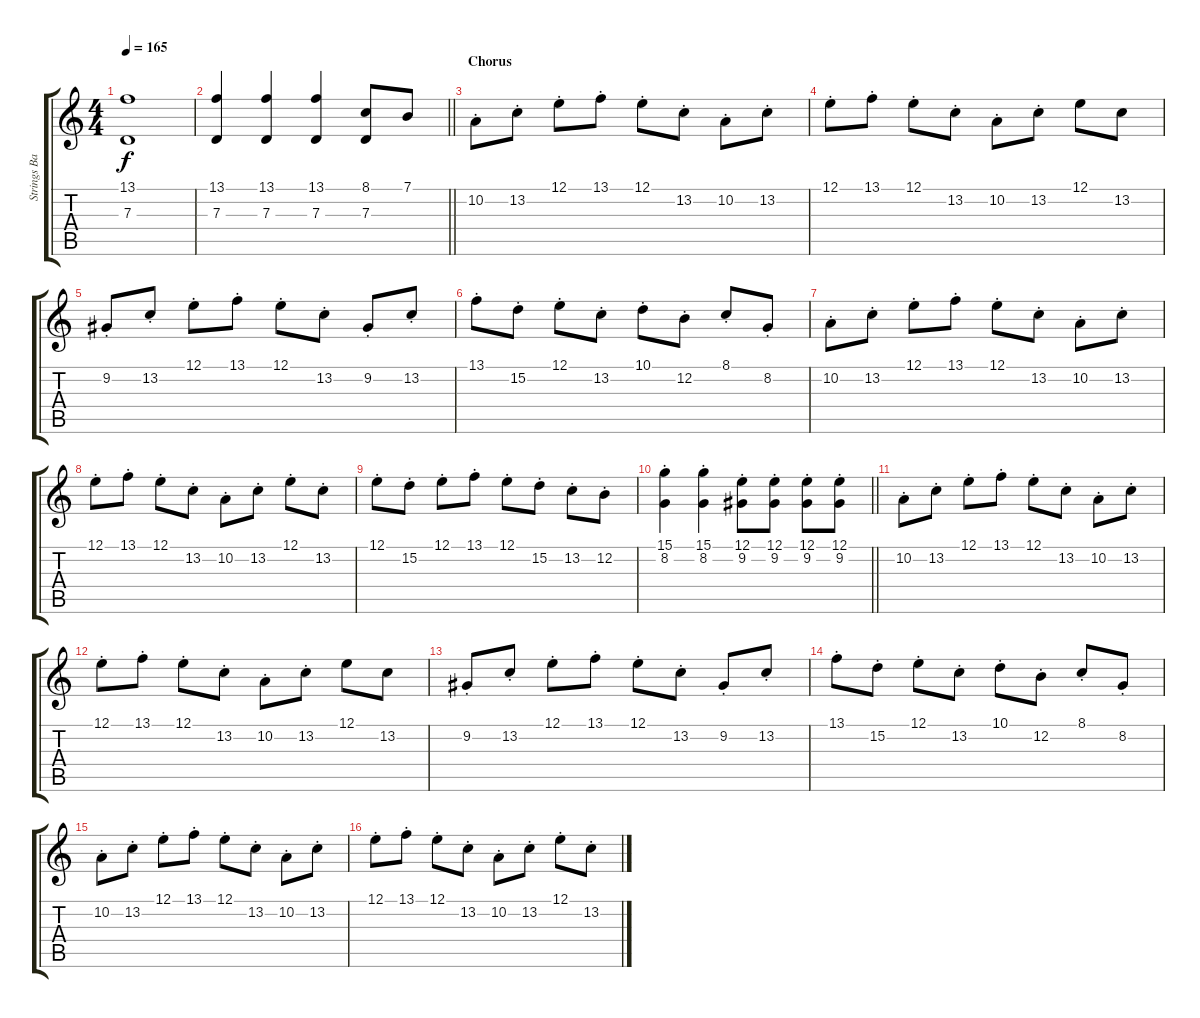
\track ("Strings Backing" "Strings Ba") {instrument musicbox}
\staff {score tabs}
\tuning (E4 B3 G3 D3 A2 E2) {hide}
\ts (4 4)
\tempo 165
\clef g2
\ks c
(13.1 7.3).1{dy f} |
\barLineRight lightlight
(13.1 7.3).4 (13.1 7.3).4 (13.1 7.3).4 (8.1 7.3).8 7.1.8 |
\section ("" "Chorus")
10.2{st}.8 13.2{st}.8 12.1{st}.8 13.1{st}.8 12.1{st}.8 13.2{st}.8 10.2{st}.8 13.2{st}.8 |
12.1{st}.8 13.1{st}.8 12.1{st}.8 13.2{st}.8 10.2{st}.8 13.2{st}.8 12.1.8 13.2.8 |
9.2{st}.8 13.2{st}.8 12.1{st}.8 13.1{st}.8 12.1{st}.8 13.2{st}.8 9.2{st}.8 13.2{st}.8 |
13.1{st}.8 15.2{st}.8 12.1{st}.8 13.2{st}.8 10.1{st}.8 12.2{st}.8 8.1{st}.8 8.2{st}.8 |
10.2{st}.8 13.2{st}.8 12.1{st}.8 13.1{st}.8 12.1{st}.8 13.2{st}.8 10.2{st}.8 13.2{st}.8 |
12.1{st}.8 13.1{st}.8 12.1{st}.8 13.2{st}.8 10.2{st}.8 13.2{st}.8 12.1{st}.8 13.2{st}.8 |
12.1{st}.8 15.2{st}.8 12.1{st}.8 13.1{st}.8 12.1{st}.8 15.2{st}.8 13.2{st}.8 12.2{st}.8 |
\barLineRight lightlight
(15.1{st} 8.2{st}).4 (15.1{st} 8.2{st}).4 (12.1{st} 9.2{st}).8 (12.1{st} 9.2{st}).8 (12.1{st} 9.2{st}).8 (12.1{st} 9.2{st}).8 |
10.2{st}.8 13.2{st}.8 12.1{st}.8 13.1{st}.8 12.1{st}.8 13.2{st}.8 10.2{st}.8 13.2{st}.8 |
12.1{st}.8 13.1{st}.8 12.1{st}.8 13.2{st}.8 10.2{st}.8 13.2{st}.8 12.1.8 13.2.8 |
9.2{st}.8 13.2{st}.8 12.1{st}.8 13.1{st}.8 12.1{st}.8 13.2{st}.8 9.2{st}.8 13.2{st}.8 |
13.1{st}.8 15.2{st}.8 12.1{st}.8 13.2{st}.8 10.1{st}.8 12.2{st}.8 8.1{st}.8 8.2{st}.8 |
10.2{st}.8 13.2{st}.8 12.1{st}.8 13.1{st}.8 12.1{st}.8 13.2{st}.8 10.2{st}.8 13.2{st}.8 |
12.1{st}.8 13.1{st}.8 12.1{st}.8 13.2{st}.8 10.2{st}.8 13.2{st}.8 12.1{st}.8 13.2{st}.8
